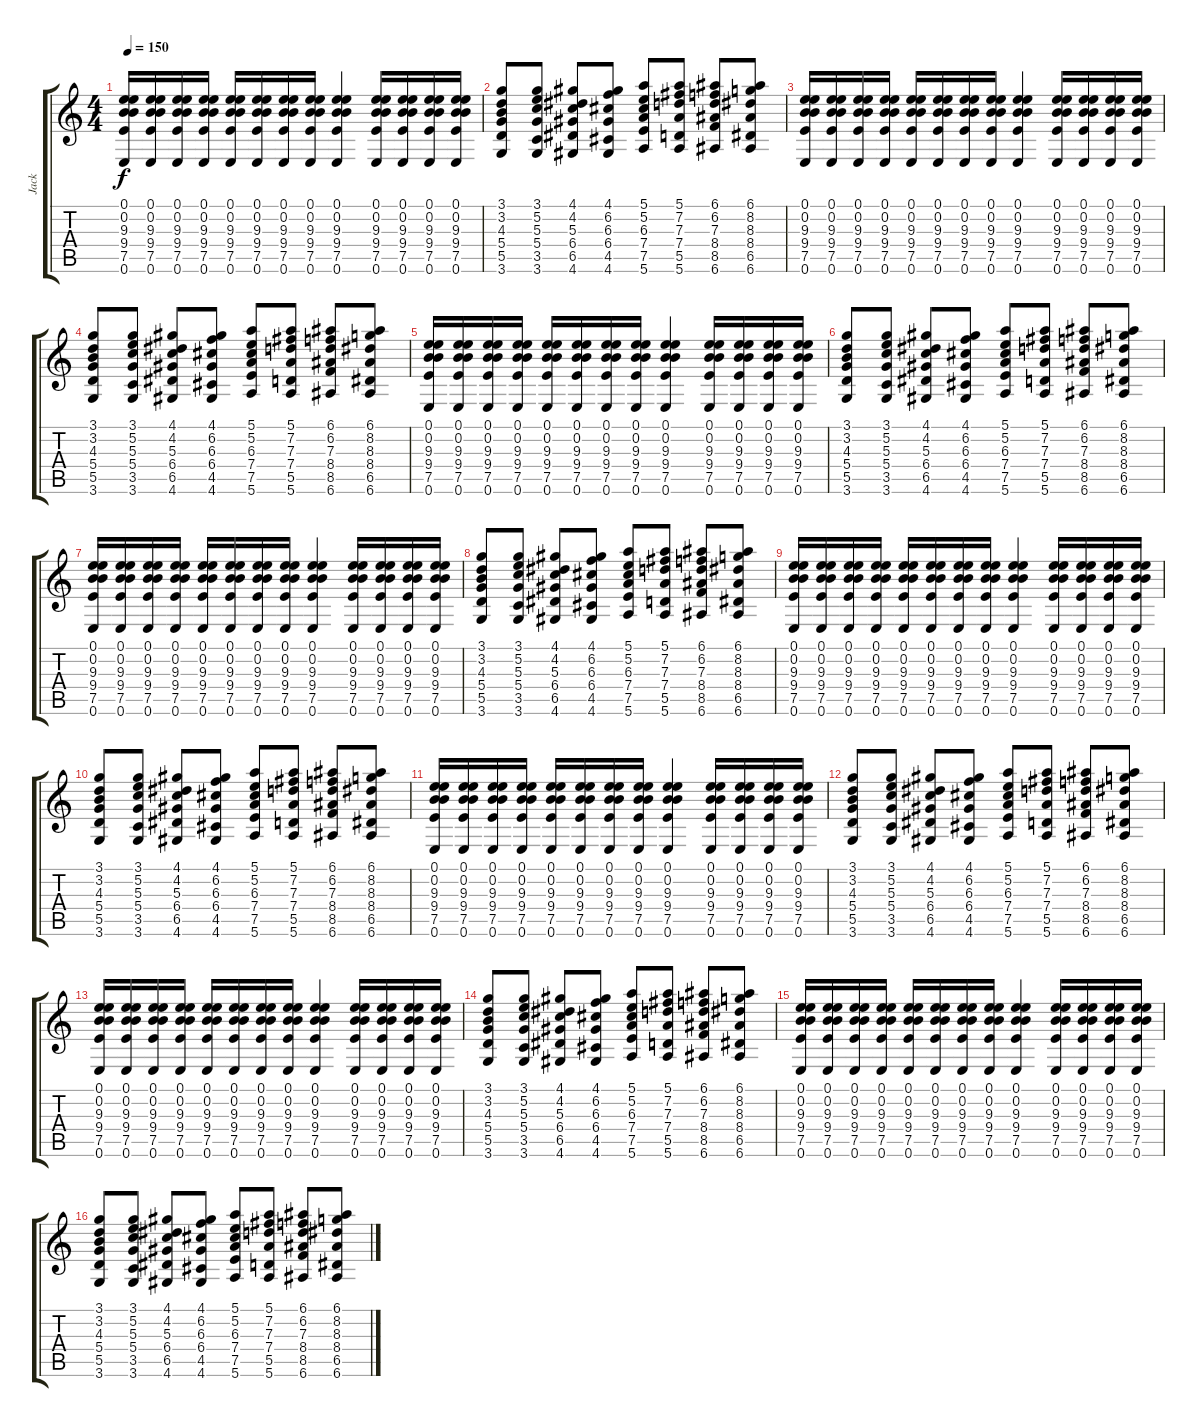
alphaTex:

\track ("Jack" "Jack") {instrument acousticguitarsteel}
\staff {score tabs}
\tuning (E4 B3 G3 D3 A2 E2) {hide}
\ts (4 4)
\tempo 150
\clef g2
\ks c
(0.1 0.2 9.3 9.4 7.5 0.6).16{dy f} (0.1 0.2 9.3 9.4 7.5 0.6).16 (0.1 0.2 9.3 9.4 7.5 0.6).16 (0.1 0.2 9.3 9.4 7.5 0.6).16 (0.1 0.2 9.3 9.4 7.5 0.6).16 (0.1 0.2 9.3 9.4 7.5 0.6).16 (0.1 0.2 9.3 9.4 7.5 0.6).16 (0.1 0.2 9.3 9.4 7.5 0.6).16 (0.1 0.2 9.3 9.4 7.5 0.6).4 (0.1 0.2 9.3 9.4 7.5 0.6).16 (0.1 0.2 9.3 9.4 7.5 0.6).16 (0.1 0.2 9.3 9.4 7.5 0.6).16 (0.1 0.2 9.3 9.4 7.5 0.6).16 |
(3.1 3.2 4.3 5.4 5.5 3.6).8 (3.1 5.2 5.3 5.4 3.5 3.6).8 (4.1 4.2 5.3 6.4 6.5 4.6).8 (4.1 6.2 6.3 6.4 4.5 4.6).8 (5.1 5.2 6.3 7.4 7.5 5.6).8 (5.1 7.2 7.3 7.4 5.5 5.6).8 (6.1 6.2 7.3 8.4 8.5 6.6).8 (6.1 8.2 8.3 8.4 6.5 6.6).8 |
(0.1 0.2 9.3 9.4 7.5 0.6).16 (0.1 0.2 9.3 9.4 7.5 0.6).16 (0.1 0.2 9.3 9.4 7.5 0.6).16 (0.1 0.2 9.3 9.4 7.5 0.6).16 (0.1 0.2 9.3 9.4 7.5 0.6).16 (0.1 0.2 9.3 9.4 7.5 0.6).16 (0.1 0.2 9.3 9.4 7.5 0.6).16 (0.1 0.2 9.3 9.4 7.5 0.6).16 (0.1 0.2 9.3 9.4 7.5 0.6).4 (0.1 0.2 9.3 9.4 7.5 0.6).16 (0.1 0.2 9.3 9.4 7.5 0.6).16 (0.1 0.2 9.3 9.4 7.5 0.6).16 (0.1 0.2 9.3 9.4 7.5 0.6).16 |
(3.1 3.2 4.3 5.4 5.5 3.6).8 (3.1 5.2 5.3 5.4 3.5 3.6).8 (4.1 4.2 5.3 6.4 6.5 4.6).8 (4.1 6.2 6.3 6.4 4.5 4.6).8 (5.1 5.2 6.3 7.4 7.5 5.6).8 (5.1 7.2 7.3 7.4 5.5 5.6).8 (6.1 6.2 7.3 8.4 8.5 6.6).8 (6.1 8.2 8.3 8.4 6.5 6.6).8 |
(0.1 0.2 9.3 9.4 7.5 0.6).16 (0.1 0.2 9.3 9.4 7.5 0.6).16 (0.1 0.2 9.3 9.4 7.5 0.6).16 (0.1 0.2 9.3 9.4 7.5 0.6).16 (0.1 0.2 9.3 9.4 7.5 0.6).16 (0.1 0.2 9.3 9.4 7.5 0.6).16 (0.1 0.2 9.3 9.4 7.5 0.6).16 (0.1 0.2 9.3 9.4 7.5 0.6).16 (0.1 0.2 9.3 9.4 7.5 0.6).4 (0.1 0.2 9.3 9.4 7.5 0.6).16 (0.1 0.2 9.3 9.4 7.5 0.6).16 (0.1 0.2 9.3 9.4 7.5 0.6).16 (0.1 0.2 9.3 9.4 7.5 0.6).16 |
(3.1 3.2 4.3 5.4 5.5 3.6).8 (3.1 5.2 5.3 5.4 3.5 3.6).8 (4.1 4.2 5.3 6.4 6.5 4.6).8 (4.1 6.2 6.3 6.4 4.5 4.6).8 (5.1 5.2 6.3 7.4 7.5 5.6).8 (5.1 7.2 7.3 7.4 5.5 5.6).8 (6.1 6.2 7.3 8.4 8.5 6.6).8 (6.1 8.2 8.3 8.4 6.5 6.6).8 |
(0.1 0.2 9.3 9.4 7.5 0.6).16 (0.1 0.2 9.3 9.4 7.5 0.6).16 (0.1 0.2 9.3 9.4 7.5 0.6).16 (0.1 0.2 9.3 9.4 7.5 0.6).16 (0.1 0.2 9.3 9.4 7.5 0.6).16 (0.1 0.2 9.3 9.4 7.5 0.6).16 (0.1 0.2 9.3 9.4 7.5 0.6).16 (0.1 0.2 9.3 9.4 7.5 0.6).16 (0.1 0.2 9.3 9.4 7.5 0.6).4 (0.1 0.2 9.3 9.4 7.5 0.6).16 (0.1 0.2 9.3 9.4 7.5 0.6).16 (0.1 0.2 9.3 9.4 7.5 0.6).16 (0.1 0.2 9.3 9.4 7.5 0.6).16 |
(3.1 3.2 4.3 5.4 5.5 3.6).8 (3.1 5.2 5.3 5.4 3.5 3.6).8 (4.1 4.2 5.3 6.4 6.5 4.6).8 (4.1 6.2 6.3 6.4 4.5 4.6).8 (5.1 5.2 6.3 7.4 7.5 5.6).8 (5.1 7.2 7.3 7.4 5.5 5.6).8 (6.1 6.2 7.3 8.4 8.5 6.6).8 (6.1 8.2 8.3 8.4 6.5 6.6).8 |
(0.1 0.2 9.3 9.4 7.5 0.6).16 (0.1 0.2 9.3 9.4 7.5 0.6).16 (0.1 0.2 9.3 9.4 7.5 0.6).16 (0.1 0.2 9.3 9.4 7.5 0.6).16 (0.1 0.2 9.3 9.4 7.5 0.6).16 (0.1 0.2 9.3 9.4 7.5 0.6).16 (0.1 0.2 9.3 9.4 7.5 0.6).16 (0.1 0.2 9.3 9.4 7.5 0.6).16 (0.1 0.2 9.3 9.4 7.5 0.6).4 (0.1 0.2 9.3 9.4 7.5 0.6).16 (0.1 0.2 9.3 9.4 7.5 0.6).16 (0.1 0.2 9.3 9.4 7.5 0.6).16 (0.1 0.2 9.3 9.4 7.5 0.6).16 |
(3.1 3.2 4.3 5.4 5.5 3.6).8 (3.1 5.2 5.3 5.4 3.5 3.6).8 (4.1 4.2 5.3 6.4 6.5 4.6).8 (4.1 6.2 6.3 6.4 4.5 4.6).8 (5.1 5.2 6.3 7.4 7.5 5.6).8 (5.1 7.2 7.3 7.4 5.5 5.6).8 (6.1 6.2 7.3 8.4 8.5 6.6).8 (6.1 8.2 8.3 8.4 6.5 6.6).8 |
(0.1 0.2 9.3 9.4 7.5 0.6).16 (0.1 0.2 9.3 9.4 7.5 0.6).16 (0.1 0.2 9.3 9.4 7.5 0.6).16 (0.1 0.2 9.3 9.4 7.5 0.6).16 (0.1 0.2 9.3 9.4 7.5 0.6).16 (0.1 0.2 9.3 9.4 7.5 0.6).16 (0.1 0.2 9.3 9.4 7.5 0.6).16 (0.1 0.2 9.3 9.4 7.5 0.6).16 (0.1 0.2 9.3 9.4 7.5 0.6).4 (0.1 0.2 9.3 9.4 7.5 0.6).16 (0.1 0.2 9.3 9.4 7.5 0.6).16 (0.1 0.2 9.3 9.4 7.5 0.6).16 (0.1 0.2 9.3 9.4 7.5 0.6).16 |
(3.1 3.2 4.3 5.4 5.5 3.6).8 (3.1 5.2 5.3 5.4 3.5 3.6).8 (4.1 4.2 5.3 6.4 6.5 4.6).8 (4.1 6.2 6.3 6.4 4.5 4.6).8 (5.1 5.2 6.3 7.4 7.5 5.6).8 (5.1 7.2 7.3 7.4 5.5 5.6).8 (6.1 6.2 7.3 8.4 8.5 6.6).8 (6.1 8.2 8.3 8.4 6.5 6.6).8 |
(0.1 0.2 9.3 9.4 7.5 0.6).16 (0.1 0.2 9.3 9.4 7.5 0.6).16 (0.1 0.2 9.3 9.4 7.5 0.6).16 (0.1 0.2 9.3 9.4 7.5 0.6).16 (0.1 0.2 9.3 9.4 7.5 0.6).16 (0.1 0.2 9.3 9.4 7.5 0.6).16 (0.1 0.2 9.3 9.4 7.5 0.6).16 (0.1 0.2 9.3 9.4 7.5 0.6).16 (0.1 0.2 9.3 9.4 7.5 0.6).4 (0.1 0.2 9.3 9.4 7.5 0.6).16 (0.1 0.2 9.3 9.4 7.5 0.6).16 (0.1 0.2 9.3 9.4 7.5 0.6).16 (0.1 0.2 9.3 9.4 7.5 0.6).16 |
(3.1 3.2 4.3 5.4 5.5 3.6).8 (3.1 5.2 5.3 5.4 3.5 3.6).8 (4.1 4.2 5.3 6.4 6.5 4.6).8 (4.1 6.2 6.3 6.4 4.5 4.6).8 (5.1 5.2 6.3 7.4 7.5 5.6).8 (5.1 7.2 7.3 7.4 5.5 5.6).8 (6.1 6.2 7.3 8.4 8.5 6.6).8 (6.1 8.2 8.3 8.4 6.5 6.6).8 |
(0.1 0.2 9.3 9.4 7.5 0.6).16 (0.1 0.2 9.3 9.4 7.5 0.6).16 (0.1 0.2 9.3 9.4 7.5 0.6).16 (0.1 0.2 9.3 9.4 7.5 0.6).16 (0.1 0.2 9.3 9.4 7.5 0.6).16 (0.1 0.2 9.3 9.4 7.5 0.6).16 (0.1 0.2 9.3 9.4 7.5 0.6).16 (0.1 0.2 9.3 9.4 7.5 0.6).16 (0.1 0.2 9.3 9.4 7.5 0.6).4 (0.1 0.2 9.3 9.4 7.5 0.6).16 (0.1 0.2 9.3 9.4 7.5 0.6).16 (0.1 0.2 9.3 9.4 7.5 0.6).16 (0.1 0.2 9.3 9.4 7.5 0.6).16 |
(3.1 3.2 4.3 5.4 5.5 3.6).8 (3.1 5.2 5.3 5.4 3.5 3.6).8 (4.1 4.2 5.3 6.4 6.5 4.6).8 (4.1 6.2 6.3 6.4 4.5 4.6).8 (5.1 5.2 6.3 7.4 7.5 5.6).8 (5.1 7.2 7.3 7.4 5.5 5.6).8 (6.1 6.2 7.3 8.4 8.5 6.6).8 (6.1 8.2 8.3 8.4 6.5 6.6).8
